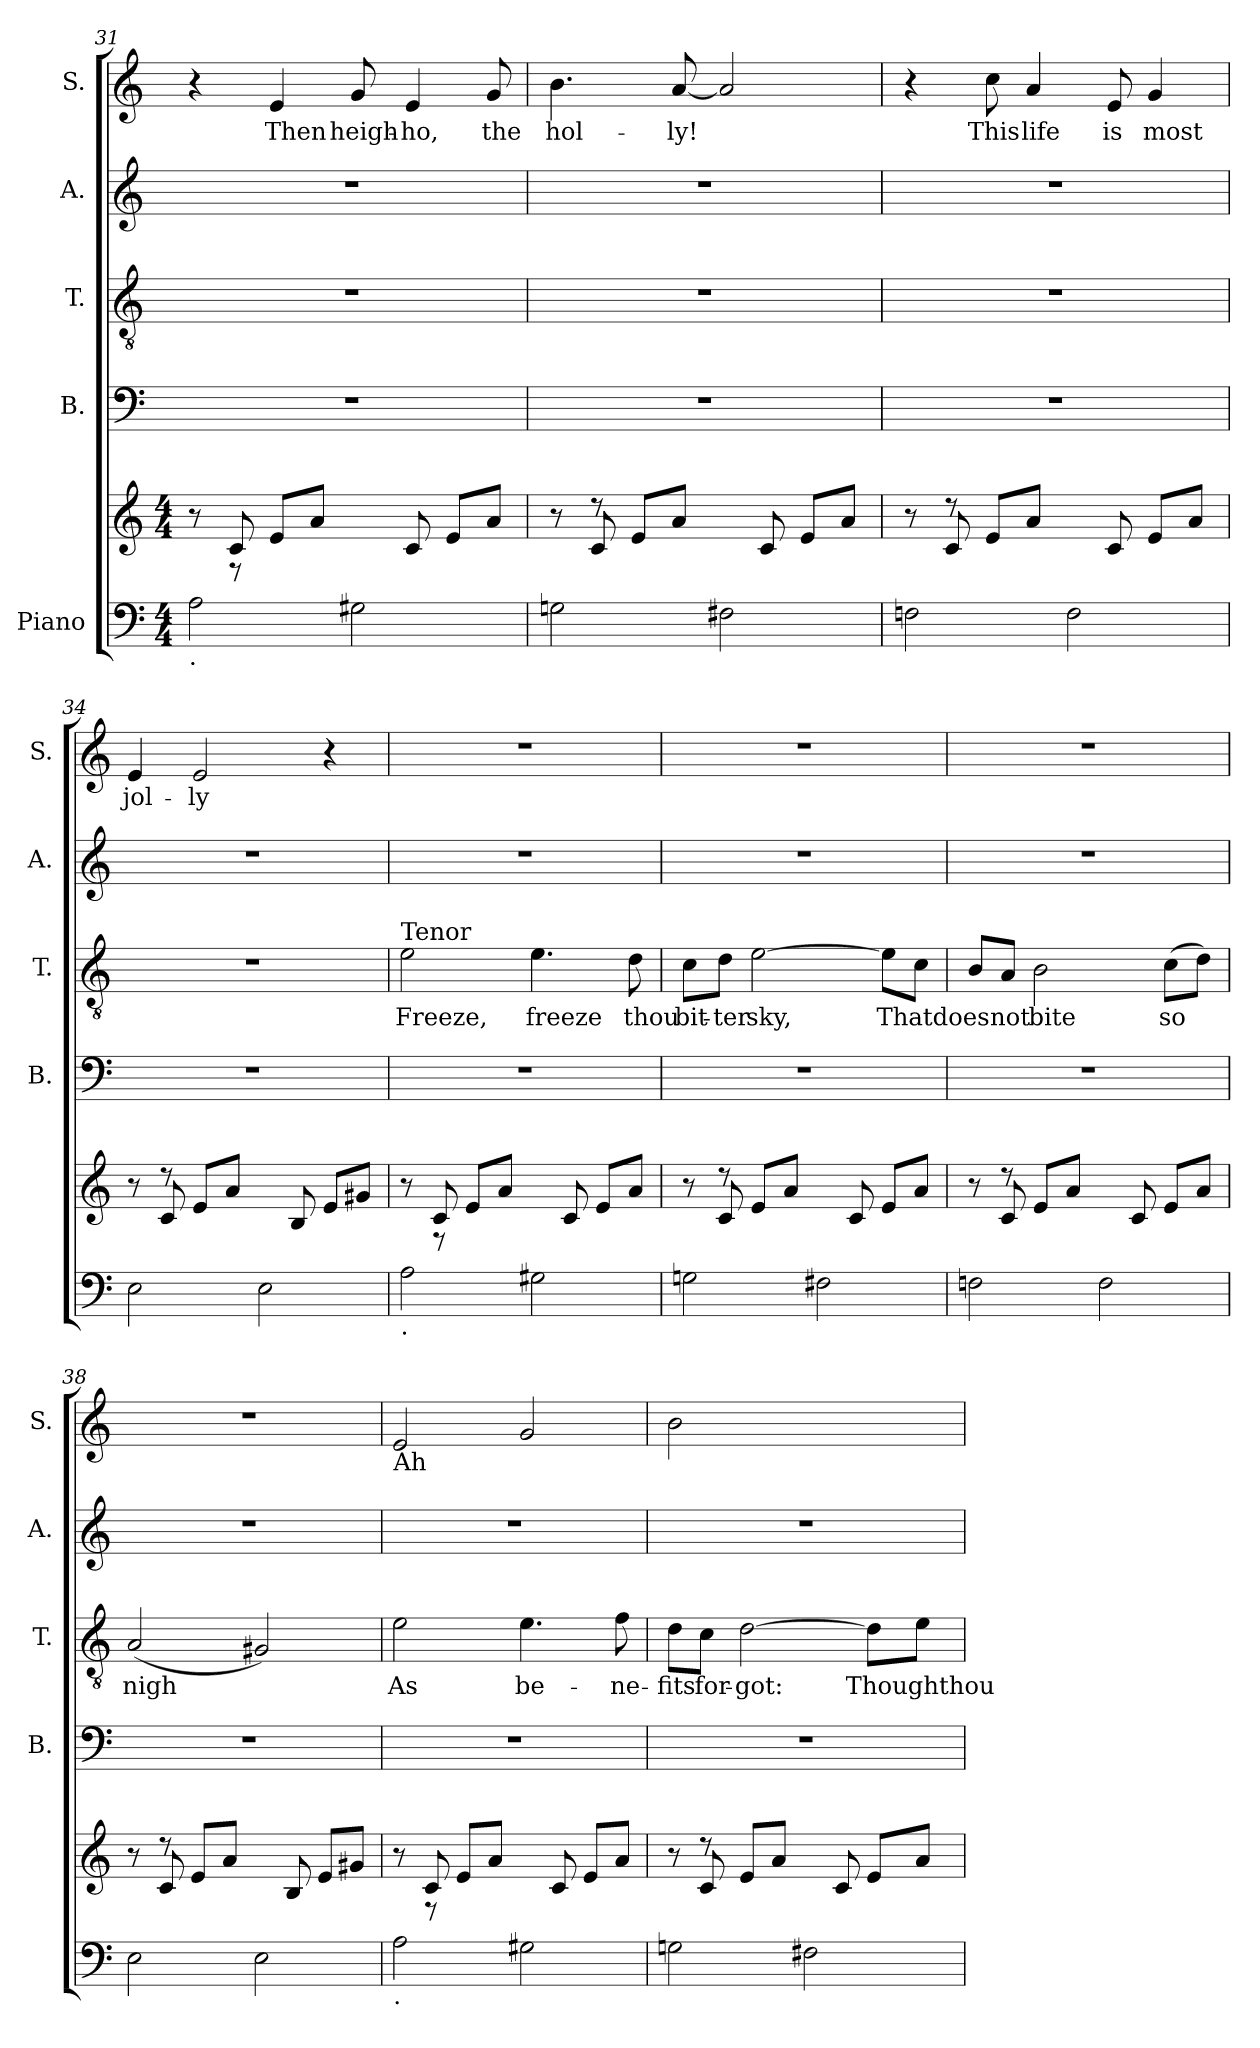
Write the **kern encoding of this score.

**kern	**kern	**kern	**kern	**text	**kern	**kern	**text
*part5	*part5	*part4	*part3	*part3	*part2	*part1	*part1
*staff6	*staff5	*staff4	*staff3	*staff3	*staff2	*staff1	*staff1
*I"Piano	*	*I"B.	*I"T.	*	*I"A.	*I"S.	*
*	*	*I'B.	*I'T.	*	*I'A.	*I'S.	*
!!LO:PB:g=z
*clefF4	*clefG2	*clefF4	*clefGv2	*	*clefG2	*clefG2	*
*	*	*	*	*	*	*k[]	*
*	*	*	*	*	*	*C:	*
*M4/4	*M4/4	*	*	*	*	*	*
=31	=31	=31	=31	=31	=31	=31	=31
*	*^	*	*	*	*	*	*
!LO:TX:b:t=.	!	!	!	!	!	!	!	!
2A\	8ryy	8r	1r	1r	.	1r	4r	.
.	8c/	8r	.	.	.	.	.	.
!	!	!	!	!	!	!	!	!LO:LY:b:cj
.	8e/L	2.ryy	.	.	.	.	4e/	-Then
.	8a/J	.	.	.	.	.	.	.
!	!	!	!	!	!	!	!	!LO:LY:b:cj
2G#X\	8ryy	.	.	.	.	.	8g/	heigh-
!	!	!	!	!	!	!	!	!LO:LY:b:cj
.	8c/	.	.	.	.	.	4e/	-ho,
.	8e/L	.	.	.	.	.	.	.
!	!	!	!	!	!	!	!	!LO:LY:b:cj
.	8a/J	.	.	.	.	.	8g/	the
=32	=32	=32	=32	=32	=32	=32	=32	=32
!	!	!	!	!	!	!	!	!LO:LY:b:cj
2Gn\	8r	8ryy	1r	1r	.	1r	4.b\	hol-
.	8r	8c/	.	.	.	.	.	.
.	2.ryy	8e/L	.	.	.	.	.	.
!	!	!	!	!	!	!	!	!LO:LY:b:cj
.	.	8a/J	.	.	.	.	[<8a/	-ly!
2F#X\	.	8ryy	.	.	.	.	2a/]	.
.	.	8c/	.	.	.	.	.	.
.	.	8e/L	.	.	.	.	.	.
.	.	8a/J	.	.	.	.	.	.
=33	=33	=33	=33	=33	=33	=33	=33	=33
2Fn\	8r	8ryy	1r	1r	.	1r	4r	.
.	8r	8c/	.	.	.	.	.	.
!	!	!	!	!	!	!	!	!LO:LY:b:cj
.	2.ryy	8e/L	.	.	.	.	8cc\	This
!	!	!	!	!	!	!	!	!LO:LY:b:cj
.	.	8a/J	.	.	.	.	4a/	life
2F\	.	8ryy	.	.	.	.	.	.
!	!	!	!	!	!	!	!	!LO:LY:b:cj
.	.	8c/	.	.	.	.	8e/	is
!	!	!	!	!	!	!	!	!LO:LY:b:cj
.	.	8e/L	.	.	.	.	4g/	most
.	.	8a/J	.	.	.	.	.	.
=34	=34	=34	=34	=34	=34	=34	=34	=34
!	!	!	!	!	!	!	!	!LO:LY:b:cj
2E\	8r	8ryy	1r	1r	.	1r	4e/	jol-
.	8r	8c/	.	.	.	.	.	.
!	!	!	!	!	!	!	!	!LO:LY:b:cj
.	2.ryy	8e/L	.	.	.	.	2e/	-ly
.	.	8a/J	.	.	.	.	.	.
2E\	.	8ryy	.	.	.	.	.	.
.	.	8B/	.	.	.	.	.	.
.	.	8e/L	.	.	.	.	4r	.
.	.	8g#X/J	.	.	.	.	.	.
!!LO:LB:g=z
=35	=35	=35	=35	=35	=35	=35	=35	=35
!	!	!	!	!LO:TX:a:t=Tenor	!	!	!	!
!LO:TX:b:t=.	!	!	!	!	!	!	!	!
!	!	!	!	!	!LO:LY:b:cj	!	!	!
2A\	8ryy	8r	1r	2e\	-Freeze,	1r	1r	.
.	8c/	8r	.	.	.	.	.	.
.	8e/L	2.ryy	.	.	.	.	.	.
.	8a/J	.	.	.	.	.	.	.
!	!	!	!	!	!LO:LY:b:cj	!	!	!
2G#X\	8ryy	.	.	4.e\	freeze	.	.	.
.	8c/	.	.	.	.	.	.	.
.	8e/L	.	.	.	.	.	.	.
!	!	!	!	!	!LO:LY:b:cj	!	!	!
.	8a/J	.	.	8d\	thou	.	.	.
=36	=36	=36	=36	=36	=36	=36	=36	=36
!	!	!	!	!	!LO:LY:b:cj	!	!	!
2Gn\	8r	8ryy	1r	8c\L	bit-	1r	1r	.
!	!	!	!	!	!LO:LY:b:cj	!	!	!
.	8r	8c/	.	8d\J	-ter	.	.	.
!	!	!	!	!	!LO:LY:b	!	!	!
.	2.ryy	8e/L	.	[>2e\	sky,	.	.	.
.	.	8a/J	.	.	.	.	.	.
2F#X\	.	8ryy	.	.	.	.	.	.
.	.	8c/	.	.	.	.	.	.
!	!	!	!	!	!LO:LY:b	!	!	!
.	.	8e/L	.	8e\L]	Thatdoes	.	.	.
.	.	8a/J	.	8c\J	.	.	.	.
=37	=37	=37	=37	=37	=37	=37	=37	=37
2Fn\	8r	8ryy	1r	8B/L	.	1r	1r	.
!	!	!	!	!	!LO:LY:b:cj	!	!	!
.	8r	8c/	.	8A/J	not	.	.	.
!	!	!	!	!	!LO:LY:b:cj	!	!	!
.	2.ryy	8e/L	.	2B\	bite	.	.	.
.	.	8a/J	.	.	.	.	.	.
2F\	.	8ryy	.	.	.	.	.	.
.	.	8c/	.	.	.	.	.	.
!	!	!	!	!	!LO:LY:b:cj	!	!	!
.	.	8e/L	.	(>8c\L	so	.	.	.
.	.	8a/J	.	8d\J)	.	.	.	.
=38	=38	=38	=38	=38	=38	=38	=38	=38
!	!	!	!	!	!LO:LY:b	!	!	!
2E\	8r	8ryy	1r	(<2A/	nigh	1r	1r	.
.	8r	8c/	.	.	.	.	.	.
.	2.ryy	8e/L	.	.	.	.	.	.
.	.	8a/J	.	.	.	.	.	.
2E\	.	8ryy	.	2G#X/)	.	.	.	.
.	.	8B/	.	.	.	.	.	.
.	.	8e/L	.	.	.	.	.	.
.	.	8g#X/J	.	.	.	.	.	.
!!LO:LB:g=z
=39	=39	=39	=39	=39	=39	=39	=39	=39
!	!	!	!	!	!	!	!LO:TX:b:t=Ah	!
!LO:TX:b:t=.	!	!	!	!	!	!	!	!
!	!	!	!	!	!LO:LY:b:cj	!	!	!
2A\	8ryy	8r	1r	2e\	As	1r	2e/	.
.	8c/	8r	.	.	.	.	.	.
.	8e/L	2.ryy	.	.	.	.	.	.
.	8a/J	.	.	.	.	.	.	.
!	!	!	!	!	!LO:LY:b:cj	!	!	!
2G#X\	8ryy	.	.	4.e\	be-	.	2g/	.
.	8c/	.	.	.	.	.	.	.
.	8e/L	.	.	.	.	.	.	.
!	!	!	!	!	!LO:LY:b:cj	!	!	!
.	8a/J	.	.	8f\	-ne-	.	.	.
=40	=40	=40	=40	=40	=40	=40	=40	=40
!	!	!	!	!	!LO:LY:b:cj	!	!	!
2Gn\	8r	8ryy	1r	8d\L	-fits	1r	2b\	.
!	!	!	!	!	!LO:LY:b:cj	!	!	!
.	8r	8c/	.	8c\J	for-	.	.	.
!	!	!	!	!	!LO:LY:b	!	!	!
.	2.ryy	8e/L	.	[>2d\	-got:	.	.	.
.	.	8a/J	.	.	.	.	.	.
2F#X\	.	8ryy	.	.	.	.	2ryy	.
.	.	8c/	.	.	.	.	.	.
!	!	!	!	!	!LO:LY:b	!	!	!
.	.	8e/L	.	8d\L]	Thoughthou	.	.	.
.	.	8a/J	.	8e\J	.	.	.	.
*	*v	*v	*	*	*	*	*	*
=	=	=	=	=	=	=	=
*-	*-	*-	*-	*-	*-	*-	*-
